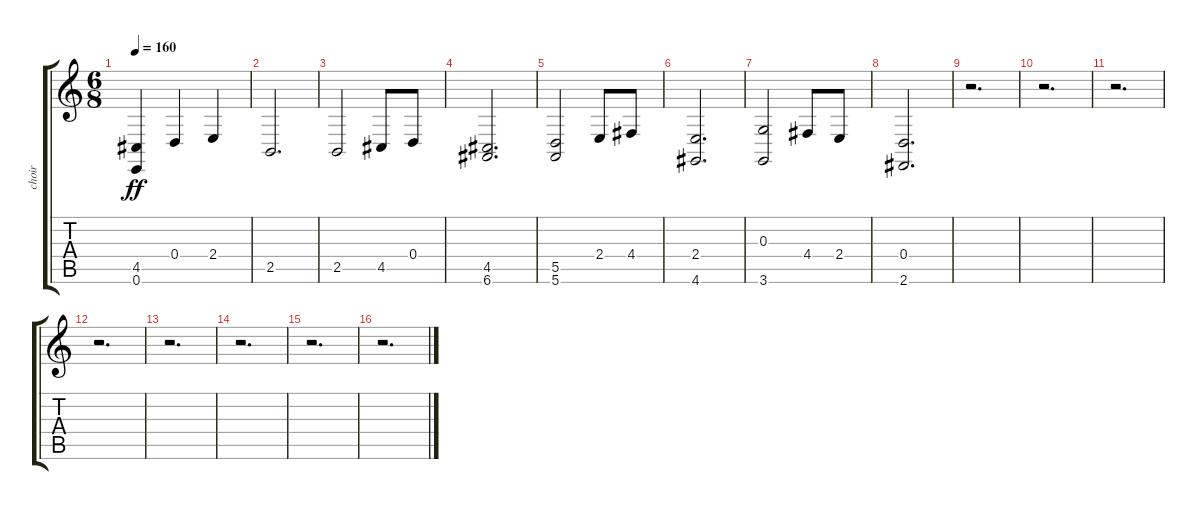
\track ("choir" "choir") {instrument choiraahs}
\staff {score tabs}
\tuning (E4 B3 G3 D3 A2 E2) {hide}
\ts (6 8)
\tempo 160
\clef g2
\ks c
(4.5 0.6).4{dy ff} 0.4.4 2.4.4 |
2.5.2{d} |
2.5.2 4.5.8 0.4.8 |
(4.5 6.6).2{d} |
(5.5 5.6).2 2.4.8 4.4.8 |
(2.4 4.6).2{d} |
(0.3 3.6).2 4.4.8 2.4.8 |
(0.4 2.6).2{d} |
r.2{d} |
r.2{d} |
r.2{d} |
r.2{d} |
r.2{d} |
r.2{d} |
r.2{d} |
r.2{d}
